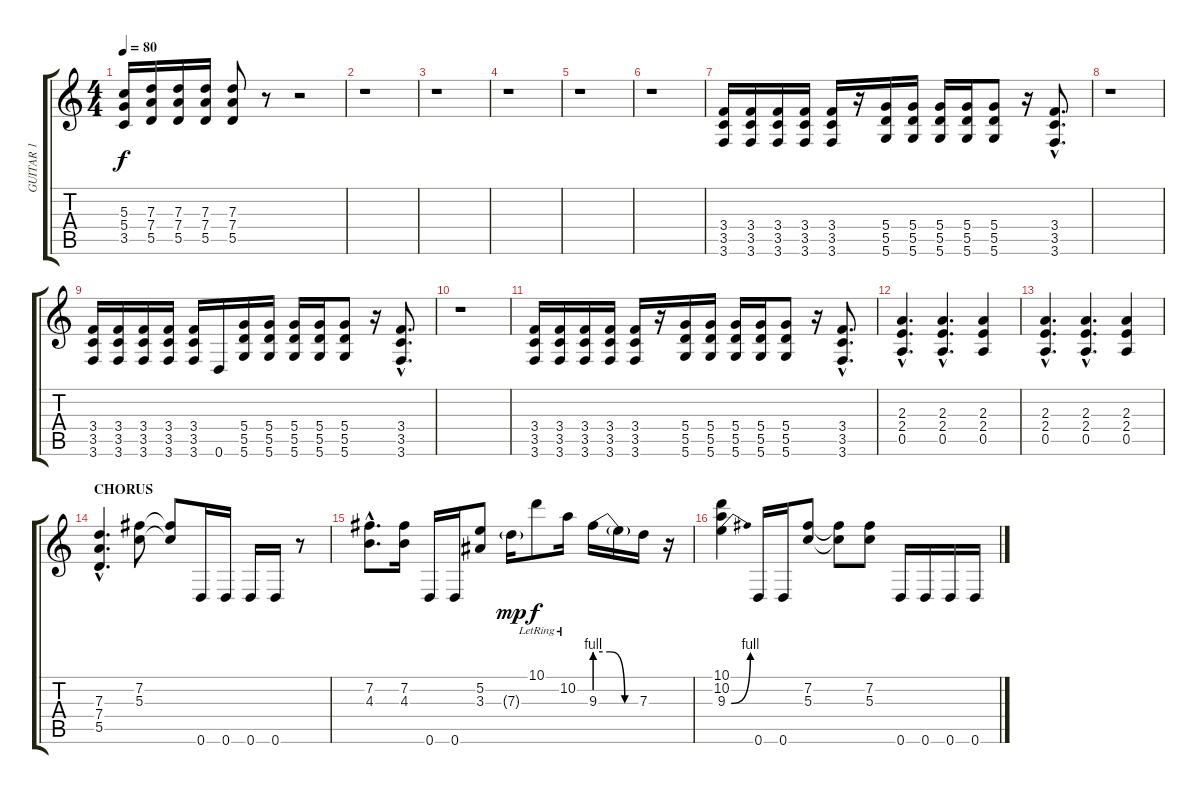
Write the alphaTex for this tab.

\track ("GUITAR 1" "GUITAR 1") {instrument distortionguitar}
\staff {score tabs}
\tuning (E4 B3 G3 D3 A2 D2) {hide}
\ts (4 4)
\tempo 80
\clef g2
\ks c
(5.3 5.4 3.5).16{dy f} (7.3 7.4 5.5).16 (7.3 7.4 5.5).16 (7.3 7.4 5.5).16 (7.3 7.4 5.5).8 r.8 r.2 |
r.1 |
r.1 |
r.1 |
r.1 |
r.1 |
(3.4 3.5 3.6).16 (3.4 3.5 3.6).16 (3.4 3.5 3.6).16 (3.4 3.5 3.6).16 (3.4 3.5 3.6).16 r.16 (5.4 5.5 5.6).16 (5.4 5.5 5.6).16 (5.4 5.5 5.6).16 (5.4 5.5 5.6).16 (5.4 5.5 5.6).8 r.16 (3.4{hac} 3.5{hac} 3.6{hac}).8{d} |
r.1 |
(3.4 3.5 3.6).16 (3.4 3.5 3.6).16 (3.4 3.5 3.6).16 (3.4 3.5 3.6).16 (3.4 3.5 3.6).16 0.6.16 (5.4 5.5 5.6).16 (5.4 5.5 5.6).16 (5.4 5.5 5.6).16 (5.4 5.5 5.6).16 (5.4 5.5 5.6).8 r.16 (3.4{hac} 3.5{hac} 3.6{hac}).8{d} |
r.1 |
(3.4 3.5 3.6).16 (3.4 3.5 3.6).16 (3.4 3.5 3.6).16 (3.4 3.5 3.6).16 (3.4 3.5 3.6).16 r.16 (5.4 5.5 5.6).16 (5.4 5.5 5.6).16 (5.4 5.5 5.6).16 (5.4 5.5 5.6).16 (5.4 5.5 5.6).8 r.16 (3.4{hac} 3.5{hac} 3.6{hac}).8{d} |
(2.3{hac} 2.4{hac} 0.5{hac}).4{d} (2.3{hac} 2.4{hac} 0.5{hac}).4{d} (2.3 2.4 0.5).4 |
(2.3{hac} 2.4{hac} 0.5{hac}).4{d} (2.3{hac} 2.4{hac} 0.5{hac}).4{d} (2.3 2.4 0.5).4 |
\section ("" "CHORUS")
(7.3{hac} 7.4{hac} 5.5{hac}).4{d} (7.2 5.3).8 (7.2{t} 5.3{t}).8 0.6.16 0.6.16 0.6.16 0.6.16 r.8 |
(7.2{hac} 4.3{hac}).8{d} (7.2 4.3).16 0.6.16 0.6.16 (5.2 3.3).8 7.3{g}.16{dy mp} 10.1{lr}.8{dy f} 10.2{lr}.16 9.3{be (custom 0 4 20 4 40 0 60 0)}.16 9.3{t}.16 7.3.16 r.16 |
(10.1 10.2 9.3{be (bend 0 0 60 4)}).4 0.6.16 0.6.16 (7.2 5.3).8 (7.2{t} 5.3{t}).8 (7.2 5.3).8 0.6.16 0.6.16 0.6.16 0.6.16
